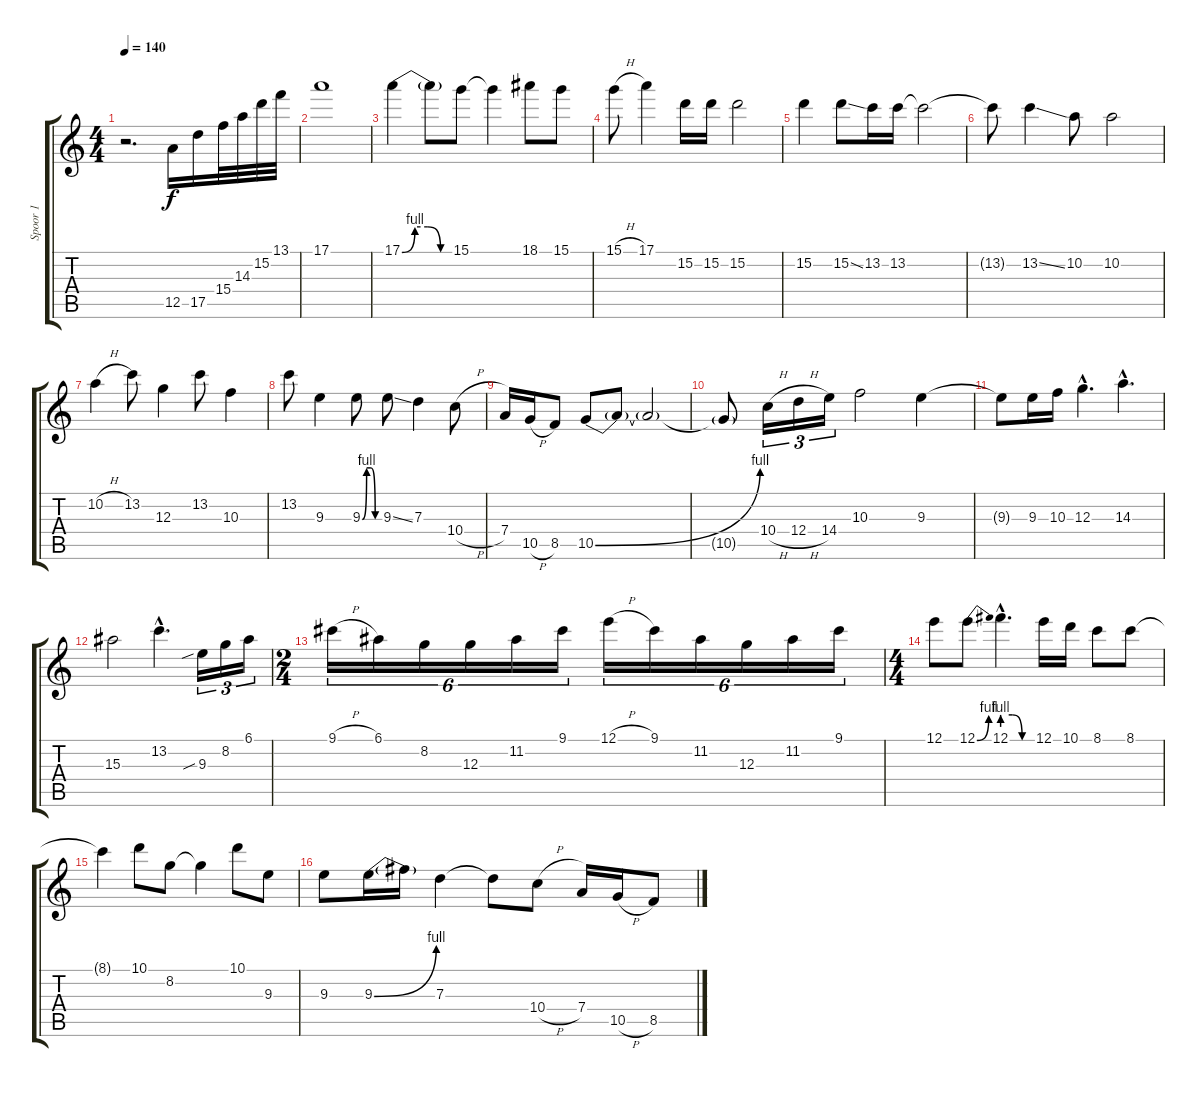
\track ("Spoor 1" "Spoor 1") {instrument distortionguitar}
\staff {score tabs}
\tuning (E4 B3 G3 D3 A2 E2) {hide}
\ts (4 4)
\tempo 140
\clef g2
\ks c
r.2{d dy f instrument distortionguitar} 12.5.16 17.5.16 15.4.32 14.3.32 15.2.32 13.1.32 |
17.1.1 |
17.1{be (custom 0 0 15 4 30 4 45 0 60 0)}.4 17.1{t}.8 15.1.8 15.1{t}.4 18.1.8 15.1.8 |
15.1{h}.8 17.1.4 15.2.16 15.2.16 15.2.2 |
15.2.4 15.2{ss}.8 13.2.16 13.2.16 13.2{t}.2 |
13.2{t}.8 13.2{ss}.4 10.2.8 10.2.2 |
10.2{h}.4 13.2.8 12.3.4 13.2.8 10.3.4 |
13.2.8 9.3.4 9.3{be (custom 0 0 15 4 30 4 45 0 60 0)}.8 9.3{ss}.8 7.3.4 10.4{h}.8 |
7.4.16 10.5{h}.16 8.5.8 10.5{be (bend 0 0 60 4)}.8 10.5{t}.8 10.5{t}.2 |
10.5{t}.8 10.4{h}.16{tu (3 2)} 12.4{h}.16{tu (3 2)} 14.4.16{tu (3 2)} 10.3.2 9.3.4 |
9.3{t}.8 9.3.16 10.3.16 12.3{hac}.4{d} 14.3{hac}.4{d} |
15.3.2 13.2{hac}.4{d} 9.3{sib}.16{tu (3 2)} 8.2.16{tu (3 2)} 6.1.16{tu (3 2)} |
\ts (2 4)
9.1{h}.16{tu (6 4)} 6.1.16{tu (6 4)} 8.2.16{tu (6 4)} 12.3.16{tu (6 4)} 11.2.16{tu (6 4)} 9.1.16{tu (6 4)} 12.1{h}.16{tu (6 4)} 9.1.16{tu (6 4)} 11.2.16{tu (6 4)} 12.3.16{tu (6 4)} 11.2.16{tu (6 4)} 9.1.16{tu (6 4)} |
\ts (4 4)
12.1.8 12.1{be (bend 0 0 60 4)}.8 12.1{be (custom 0 4 20 4 40 0 60 0) hac}.4{d} 12.1.16 10.1.16 8.1.8 8.1.8 |
8.1{t}.4 10.1.8 8.2.8 8.2{t}.4 10.1.8 9.3.8 |
9.3.8 9.3{be (bend 0 0 60 4)}.16 9.3{t}.16 7.3.4 7.3{t}.8 10.4{h}.8 7.4.16 10.5{h}.16 8.5.8
